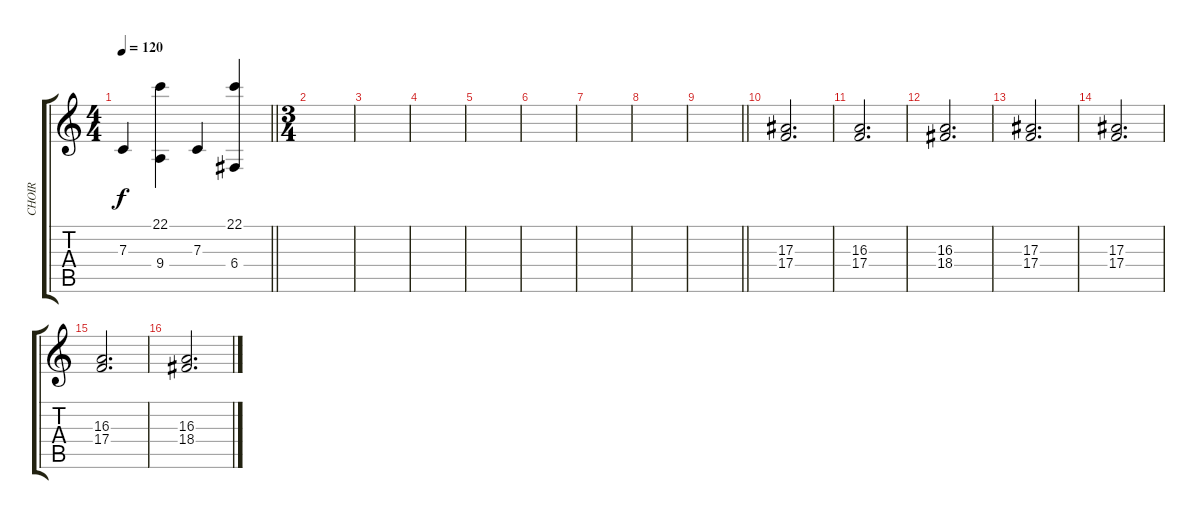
\track ("CHOIR" "CHOIR") {instrument choiraahs}
\staff {score tabs}
\tuning (D4 A3 F3 C3 G2 D2) {hide}
\ts (4 4)
\tempo 120
\clef g2
\barLineRight lightlight
\ks c
7.3.4{dy f} (22.1 9.4).4 7.3.4 (22.1 6.4).4 |
\ts (3 4)
|
|
|
|
|
|
|
\barLineRight lightlight
|
(17.3 17.4).2{d} |
(16.3 17.4).2{d} |
(16.3 18.4).2{d} |
(17.3 17.4).2{d} |
(17.3 17.4).2{d} |
(16.3 17.4).2{d} |
(16.3 18.4).2{d}
